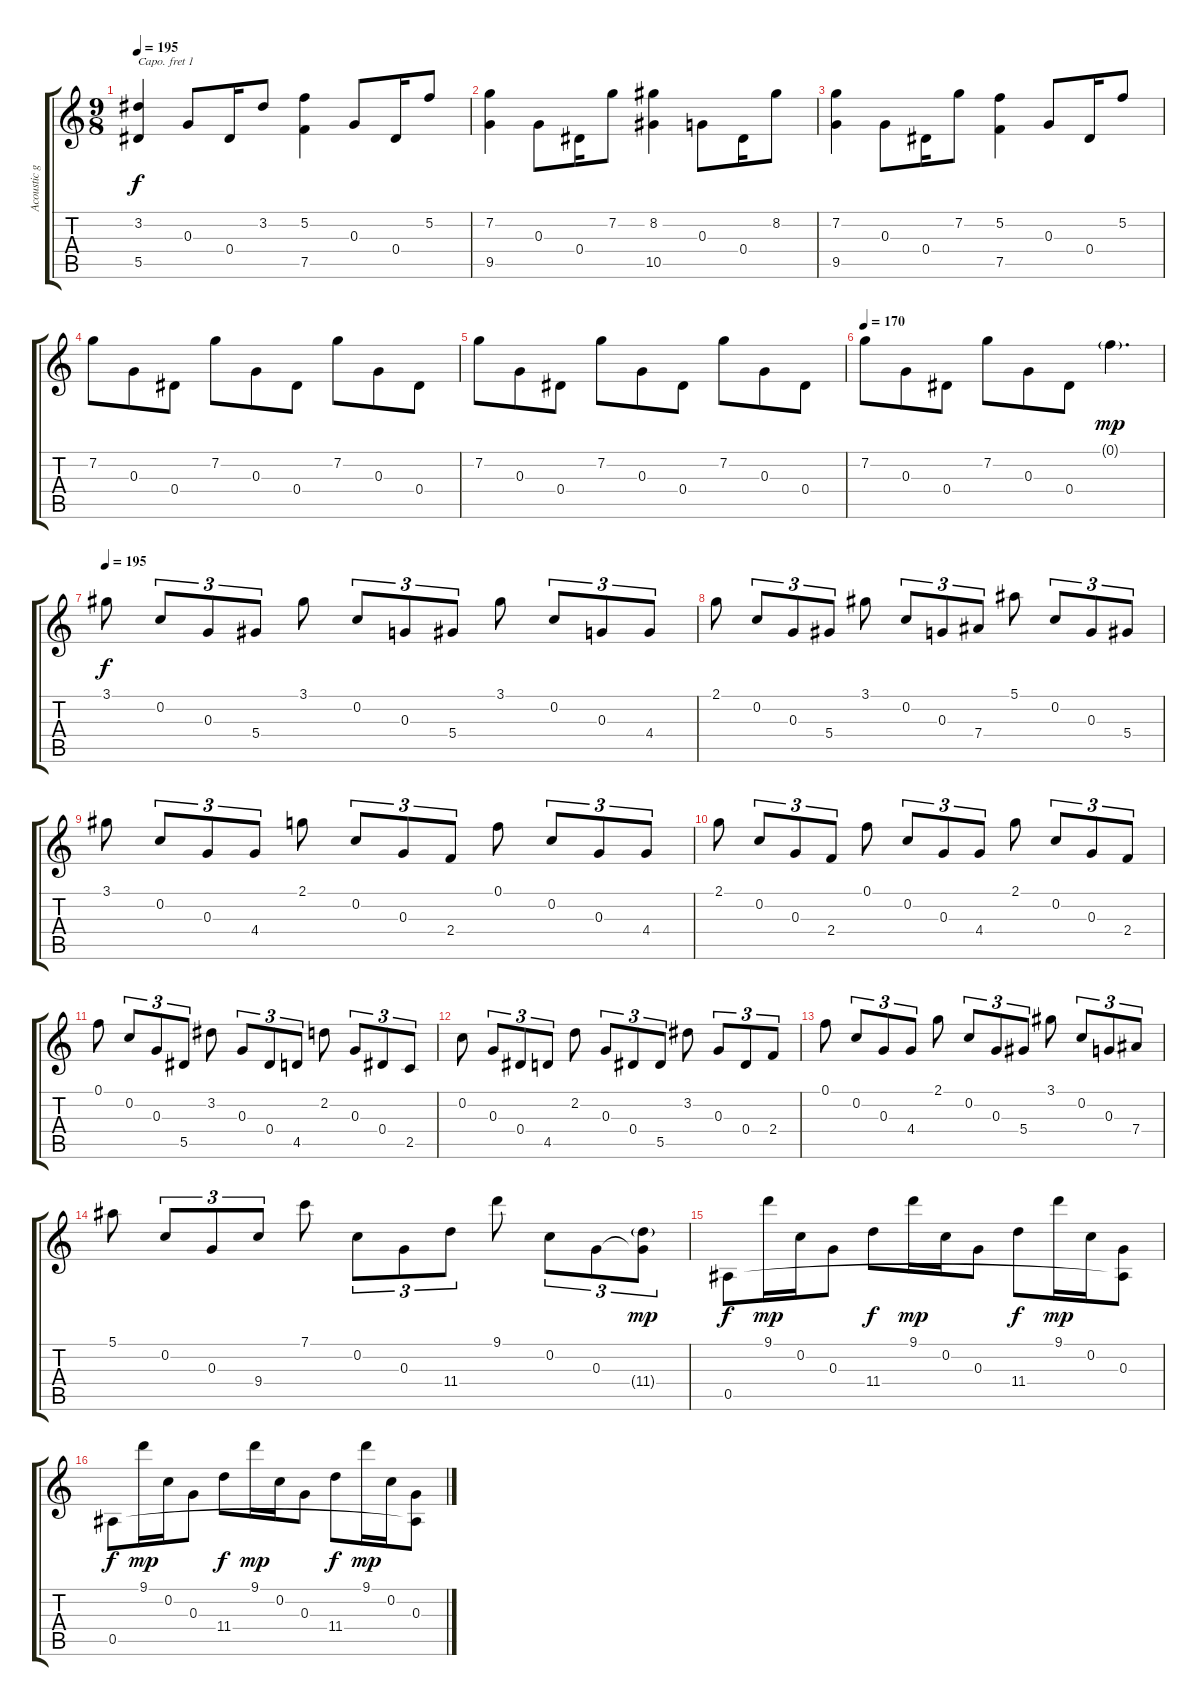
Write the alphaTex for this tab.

\track ("Acoustic guitar" "Acoustic g") {instrument acousticguitarsteel}
\staff {score tabs}
\capo 1
\tuning (E4 B3 Gb3 D3 A2 E2) {hide}
\ts (9 8)
\tempo 195
\clef g2
\ks c
(3.2 5.5).4{dy f} 0.3.8{beam merge} 0.4.16 3.2.8 (5.2 7.5).4 0.3.8 0.4.16 5.2.8 |
(7.2 9.5).4 0.3.8{beam merge} 0.4.16 7.2.8 (8.2 10.5).4 0.3.8 0.4.16 8.2.8 |
(7.2 9.5).4 0.3.8{beam merge} 0.4.16 7.2.8 (5.2 7.5).4 0.3.8 0.4.16 5.2.8 |
7.2.8 0.3.8 0.4.8 7.2.8 0.3.8 0.4.8 7.2.8 0.3.8 0.4.8 |
7.2.8 0.3.8 0.4.8 7.2.8 0.3.8 0.4.8 7.2.8 0.3.8 0.4.8 |
\tempo 170
7.2.8 0.3.8 0.4.8 7.2.8 0.3.8 0.4.8 0.1{g}.4{d dy mp} |
\tempo 195
3.1.8{dy f} 0.2.8{tu (3 2)} 0.3.8{tu (3 2)} 5.4.8{tu (3 2)} 3.1.8 0.2.8{tu (3 2)} 0.3.8{tu (3 2)} 5.4.8{tu (3 2)} 3.1.8 0.2.8{tu (3 2)} 0.3.8{tu (3 2)} 4.4.8{tu (3 2)} |
2.1.8 0.2.8{tu (3 2)} 0.3.8{tu (3 2)} 5.4.8{tu (3 2)} 3.1.8 0.2.8{tu (3 2)} 0.3.8{tu (3 2)} 7.4.8{tu (3 2)} 5.1.8 0.2.8{tu (3 2)} 0.3.8{tu (3 2)} 5.4.8{tu (3 2)} |
3.1.8 0.2.8{tu (3 2)} 0.3.8{tu (3 2)} 4.4.8{tu (3 2)} 2.1.8 0.2.8{tu (3 2)} 0.3.8{tu (3 2)} 2.4.8{tu (3 2)} 0.1.8 0.2.8{tu (3 2)} 0.3.8{tu (3 2)} 4.4.8{tu (3 2)} |
2.1.8 0.2.8{tu (3 2)} 0.3.8{tu (3 2)} 2.4.8{tu (3 2)} 0.1.8 0.2.8{tu (3 2)} 0.3.8{tu (3 2)} 4.4.8{tu (3 2)} 2.1.8 0.2.8{tu (3 2)} 0.3.8{tu (3 2)} 2.4.8{tu (3 2)} |
0.1.8 0.2.8{tu (3 2)} 0.3.8{tu (3 2)} 5.5.8{tu (3 2)} 3.2.8 0.3.8{tu (3 2)} 0.4.8{tu (3 2)} 4.5.8{tu (3 2)} 2.2.8 0.3.8{tu (3 2)} 0.4.8{tu (3 2)} 2.5.8{tu (3 2)} |
0.2.8 0.3.8{tu (3 2)} 0.4.8{tu (3 2)} 4.5.8{tu (3 2)} 2.2.8 0.3.8{tu (3 2)} 0.4.8{tu (3 2)} 5.5.8{tu (3 2)} 3.2.8 0.3.8{tu (3 2)} 0.4.8{tu (3 2)} 2.4.8{tu (3 2)} |
0.1.8 0.2.8{tu (3 2)} 0.3.8{tu (3 2)} 4.4.8{tu (3 2)} 2.1.8 0.2.8{tu (3 2)} 0.3.8{tu (3 2)} 5.4.8{tu (3 2)} 3.1.8 0.2.8{tu (3 2)} 0.3.8{tu (3 2)} 7.4.8{tu (3 2)} |
5.1.8 0.2.8{tu (3 2)} 0.3.8{tu (3 2)} 9.4.8{tu (3 2)} 7.1.8 0.2.8{tu (3 2)} 0.3.8{tu (3 2)} 11.4.8{tu (3 2)} 9.1.8 0.2.8{tu (3 2)} 0.3.8{tu (3 2)} (0.3{t} 11.4{g}).8{tu (3 2) dy mp} |
0.5.8{dy f} 9.1.16{dy mp} 0.2.16 0.3.8 11.4.8{dy f} 9.1.16{dy mp} 0.2.16 0.3.8 11.4.8{dy f} 9.1.16{dy mp} 0.2.16 (0.3 0.5{t}).8 |
0.5.8{dy f} 9.1.16{dy mp} 0.2.16 0.3.8 11.4.8{dy f} 9.1.16{dy mp} 0.2.16 0.3.8 11.4.8{dy f} 9.1.16{dy mp} 0.2.16 (0.3 0.5{t}).8
